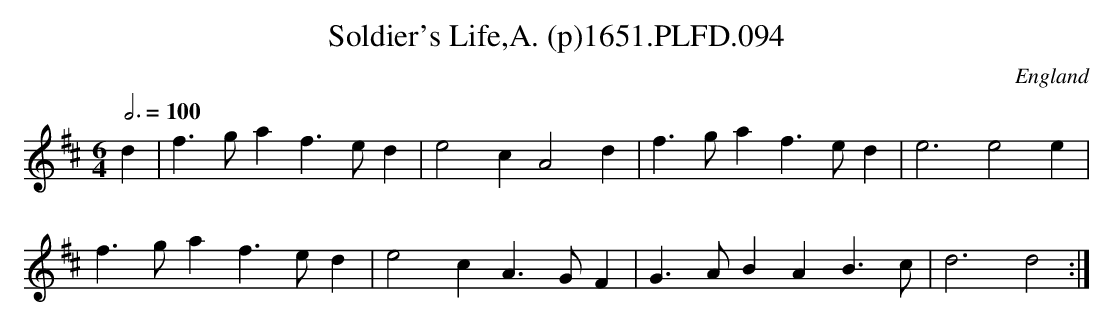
X:1
T:Soldier's Life,A. (p)1651.PLFD.094
M:6/4
L:1/4
Q:3/4=100
O:England
K:D
d| f>ga f>ed | e2 c A2 d| f>ga f>ed | e3 e2 e|
f>ga f>ed |e2 c A>GF| G>AB AB>c |d3 d2:|
